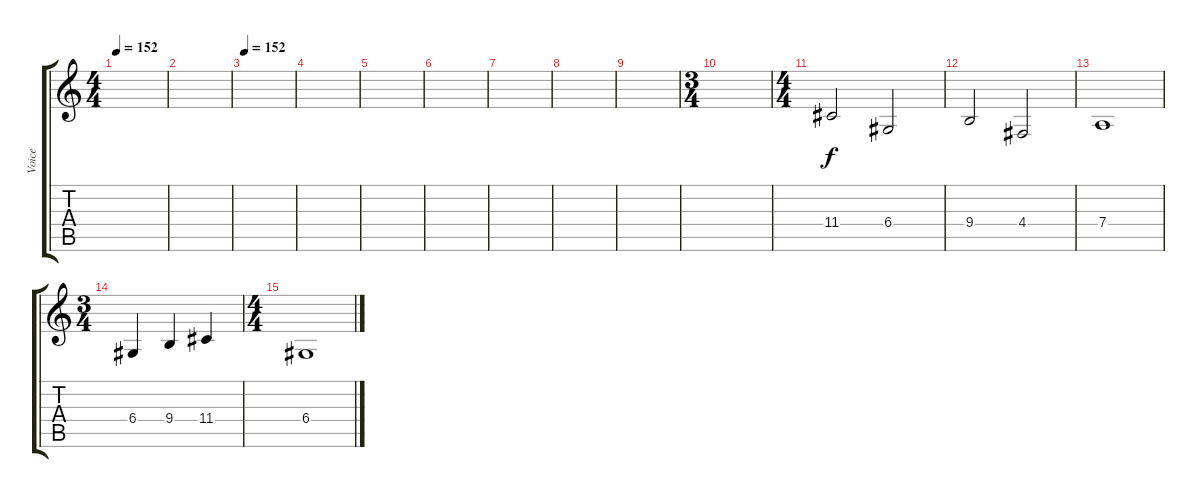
\track ("Voice" "Voice") {instrument cello}
\staff {score tabs}
\tuning (E4 B3 G3 D3 A2 E2) {hide}
\ts (4 4)
\tempo 152
\clef g2
\ks c
|
|
\tempo 152
|
|
|
|
|
|
|
\ts (3 4)
|
\ts (4 4)
11.4.2 6.4.2 |
9.4.2 4.4.2 |
7.4.1 |
\ts (3 4)
6.4.4 9.4.4 11.4.4 |
\ts (4 4)
6.4.1
